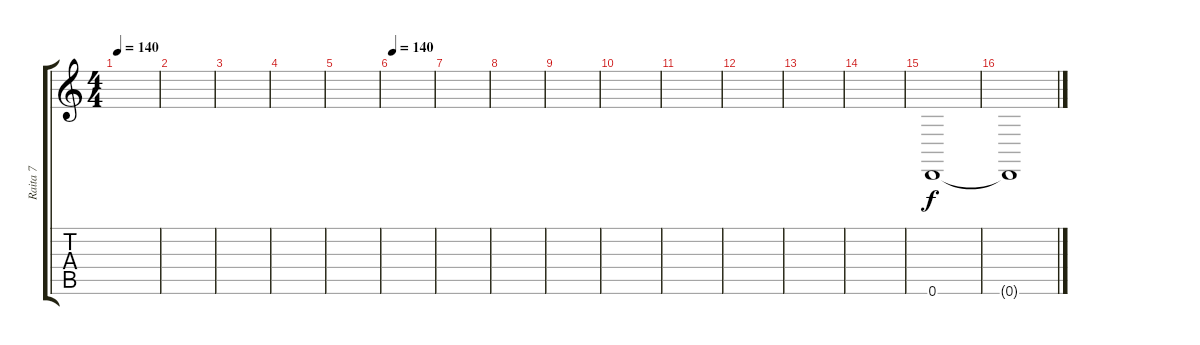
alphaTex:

\track ("Raita 7" "Raita 7") {instrument cello}
\staff {score tabs}
\tuning (D4 A3 F3 C3 G2 D2) {hide}
\ts (4 4)
\tempo 140
\clef g2
\ks c
|
|
|
|
|
\tempo 140
|
|
|
|
|
|
|
|
|
0.6.1 |
0.6{t}.1
